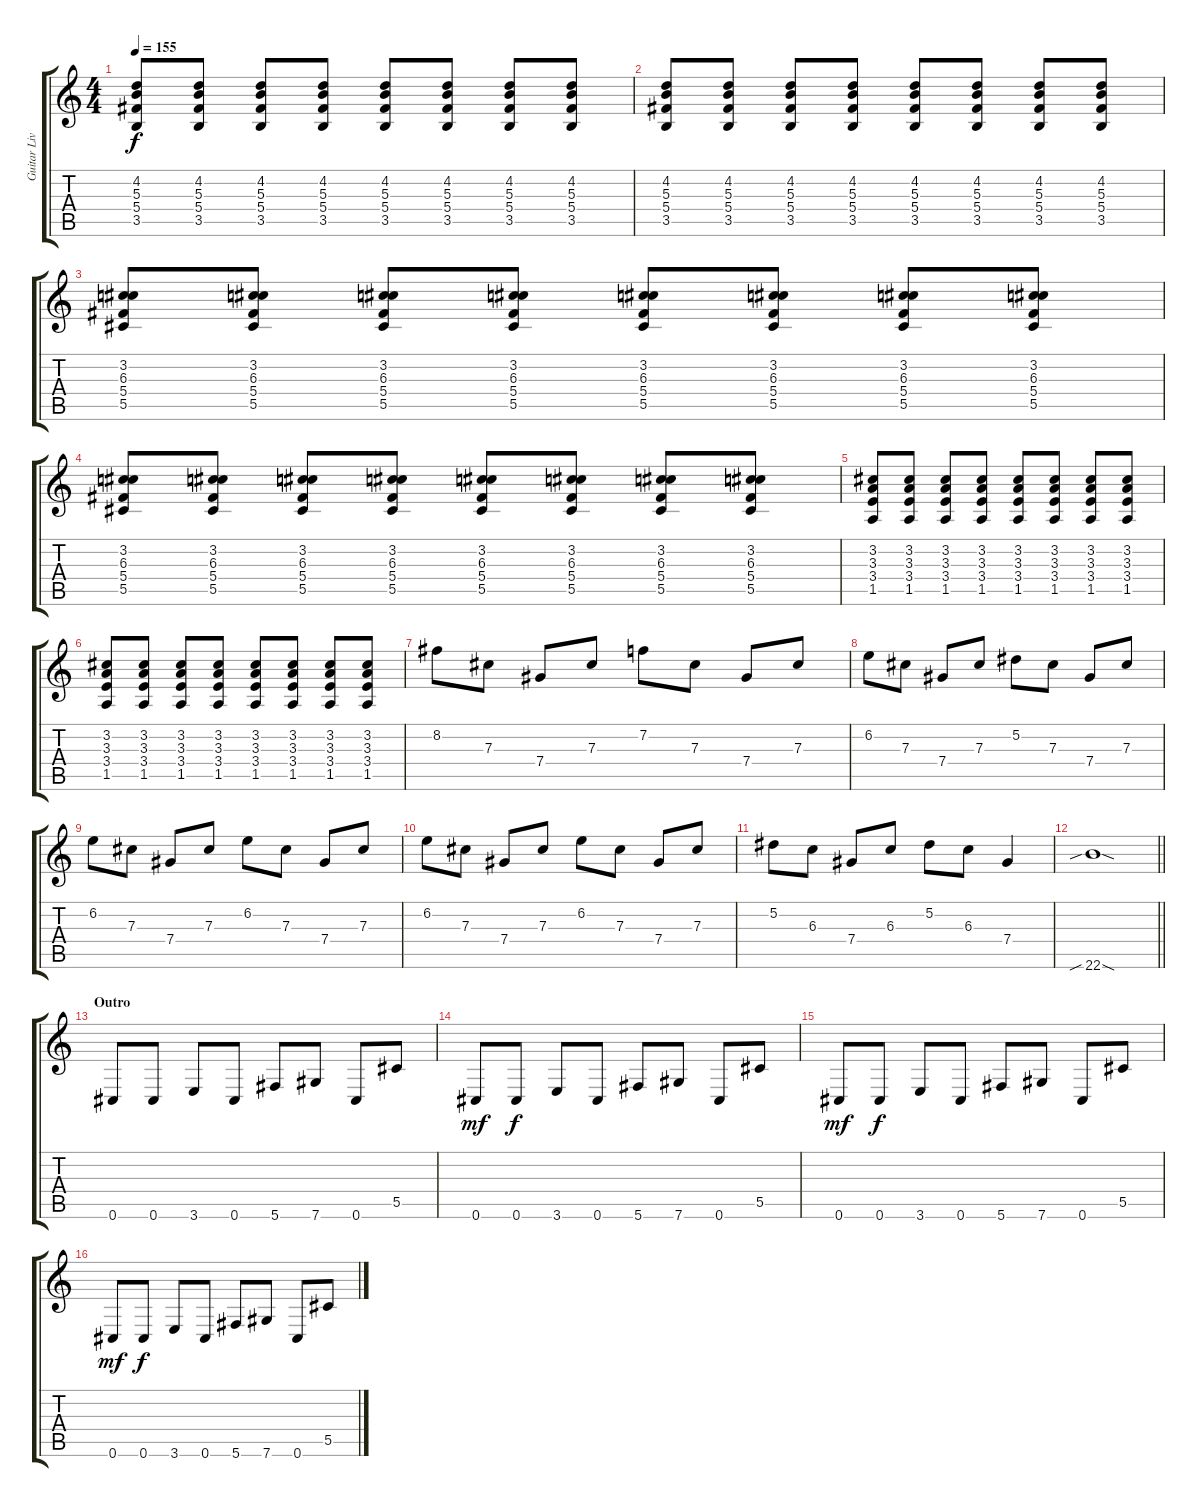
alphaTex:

\track ("Guitar Live (-1/2 step version)" "Guitar Liv") {mute instrument acousticguitarsteel}
\staff {score tabs}
\tuning (Eb4 Bb3 Gb3 Db3 Ab2 Db2) {hide}
\ts (4 4)
\tempo 155
\clef g2
\ks c
(4.2 5.3 5.4 3.5).8{dy f} (4.2 5.3 5.4 3.5).8 (4.2 5.3 5.4 3.5).8 (4.2 5.3 5.4 3.5).8 (4.2 5.3 5.4 3.5).8 (4.2 5.3 5.4 3.5).8 (4.2 5.3 5.4 3.5).8 (4.2 5.3 5.4 3.5).8 |
(4.2 5.3 5.4 3.5).8 (4.2 5.3 5.4 3.5).8 (4.2 5.3 5.4 3.5).8 (4.2 5.3 5.4 3.5).8 (4.2 5.3 5.4 3.5).8 (4.2 5.3 5.4 3.5).8 (4.2 5.3 5.4 3.5).8 (4.2 5.3 5.4 3.5).8 |
(3.2 6.3 5.4 5.5).8 (3.2 6.3 5.4 5.5).8 (3.2 6.3 5.4 5.5).8 (3.2 6.3 5.4 5.5).8 (3.2 6.3 5.4 5.5).8 (3.2 6.3 5.4 5.5).8 (3.2 6.3 5.4 5.5).8 (3.2 6.3 5.4 5.5).8 |
(3.2 6.3 5.4 5.5).8 (3.2 6.3 5.4 5.5).8 (3.2 6.3 5.4 5.5).8 (3.2 6.3 5.4 5.5).8 (3.2 6.3 5.4 5.5).8 (3.2 6.3 5.4 5.5).8 (3.2 6.3 5.4 5.5).8 (3.2 6.3 5.4 5.5).8 |
(3.2 3.3 3.4 1.5).8 (3.2 3.3 3.4 1.5).8 (3.2 3.3 3.4 1.5).8 (3.2 3.3 3.4 1.5).8 (3.2 3.3 3.4 1.5).8 (3.2 3.3 3.4 1.5).8 (3.2 3.3 3.4 1.5).8 (3.2 3.3 3.4 1.5).8 |
(3.2 3.3 3.4 1.5).8 (3.2 3.3 3.4 1.5).8 (3.2 3.3 3.4 1.5).8 (3.2 3.3 3.4 1.5).8 (3.2 3.3 3.4 1.5).8 (3.2 3.3 3.4 1.5).8 (3.2 3.3 3.4 1.5).8 (3.2 3.3 3.4 1.5).8 |
8.2.8 7.3.8 7.4.8 7.3.8 7.2.8 7.3.8 7.4.8 7.3.8 |
6.2.8 7.3.8 7.4.8 7.3.8 5.2.8 7.3.8 7.4.8 7.3.8 |
6.2.8 7.3.8 7.4.8 7.3.8 6.2.8 7.3.8 7.4.8 7.3.8 |
6.2.8 7.3.8 7.4.8 7.3.8 6.2.8 7.3.8 7.4.8 7.3.8 |
5.2.8 6.3.8 7.4.8 6.3.8 5.2.8 6.3.8 7.4.4 |
\barLineRight lightlight
22.6{sib sod}.1 |
\section ("" "Outro")
0.6.8{volume 12} 0.6.8 3.6.8 0.6.8 5.6.8 7.6.8 0.6.8 5.5.8 |
0.6.8{dy mf} 0.6.8{dy f} 3.6.8 0.6.8 5.6.8 7.6.8 0.6.8 5.5.8 |
0.6.8{dy mf} 0.6.8{dy f} 3.6.8 0.6.8 5.6.8 7.6.8 0.6.8 5.5.8 |
0.6.8{dy mf} 0.6.8{dy f} 3.6.8 0.6.8 5.6.8 7.6.8 0.6.8 5.5.8
